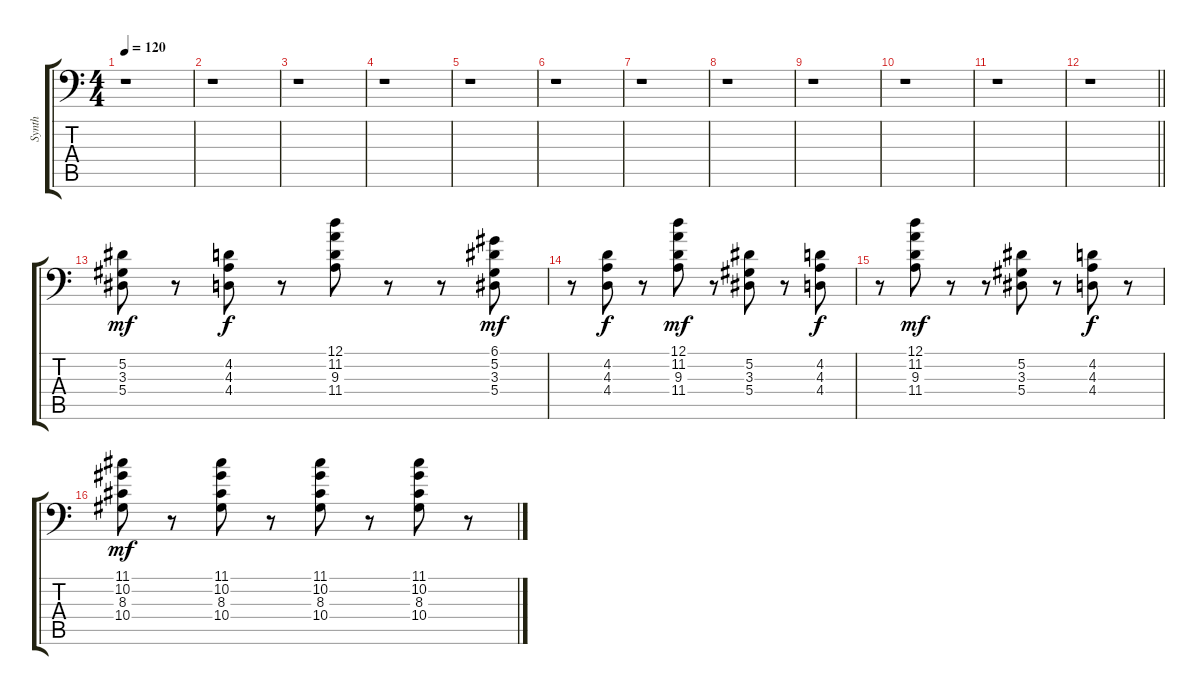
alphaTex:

\track ("Synth" "Synth") {instrument tremolostrings}
\staff {score tabs}
\tuning (D4 Bb3 F3 Bb2 F2 Bb1) {hide}
\ts (4 4)
\tempo 120
\clef f4
\ks c
r.1{dy mf} |
r.1 |
r.1 |
r.1 |
r.1 |
r.1 |
r.1 |
r.1 |
r.1 |
r.1 |
r.1 |
\barLineRight lightlight
r.1 |
(5.2 3.3 5.4).8 r.8 (4.2 4.3 4.4).8{dy f} r.8 (12.1 11.2 9.3 11.4).8 r.8 r.8 (6.1 5.2 3.3 5.4).8{dy mf} |
r.8 (4.2 4.3 4.4).8{dy f} r.8 (12.1 11.2 9.3 11.4).8{dy mf} r.8 (5.2 3.3 5.4).8 r.8 (4.2 4.3 4.4).8{dy f} |
r.8 (12.1 11.2 9.3 11.4).8{dy mf} r.8 r.8 (5.2 3.3 5.4).8 r.8 (4.2 4.3 4.4).8{dy f} r.8 |
(11.1 10.2 8.3 10.4).8{dy mf} r.8 (11.1 10.2 8.3 10.4).8 r.8 (11.1 10.2 8.3 10.4).8 r.8 (11.1 10.2 8.3 10.4).8 r.8
